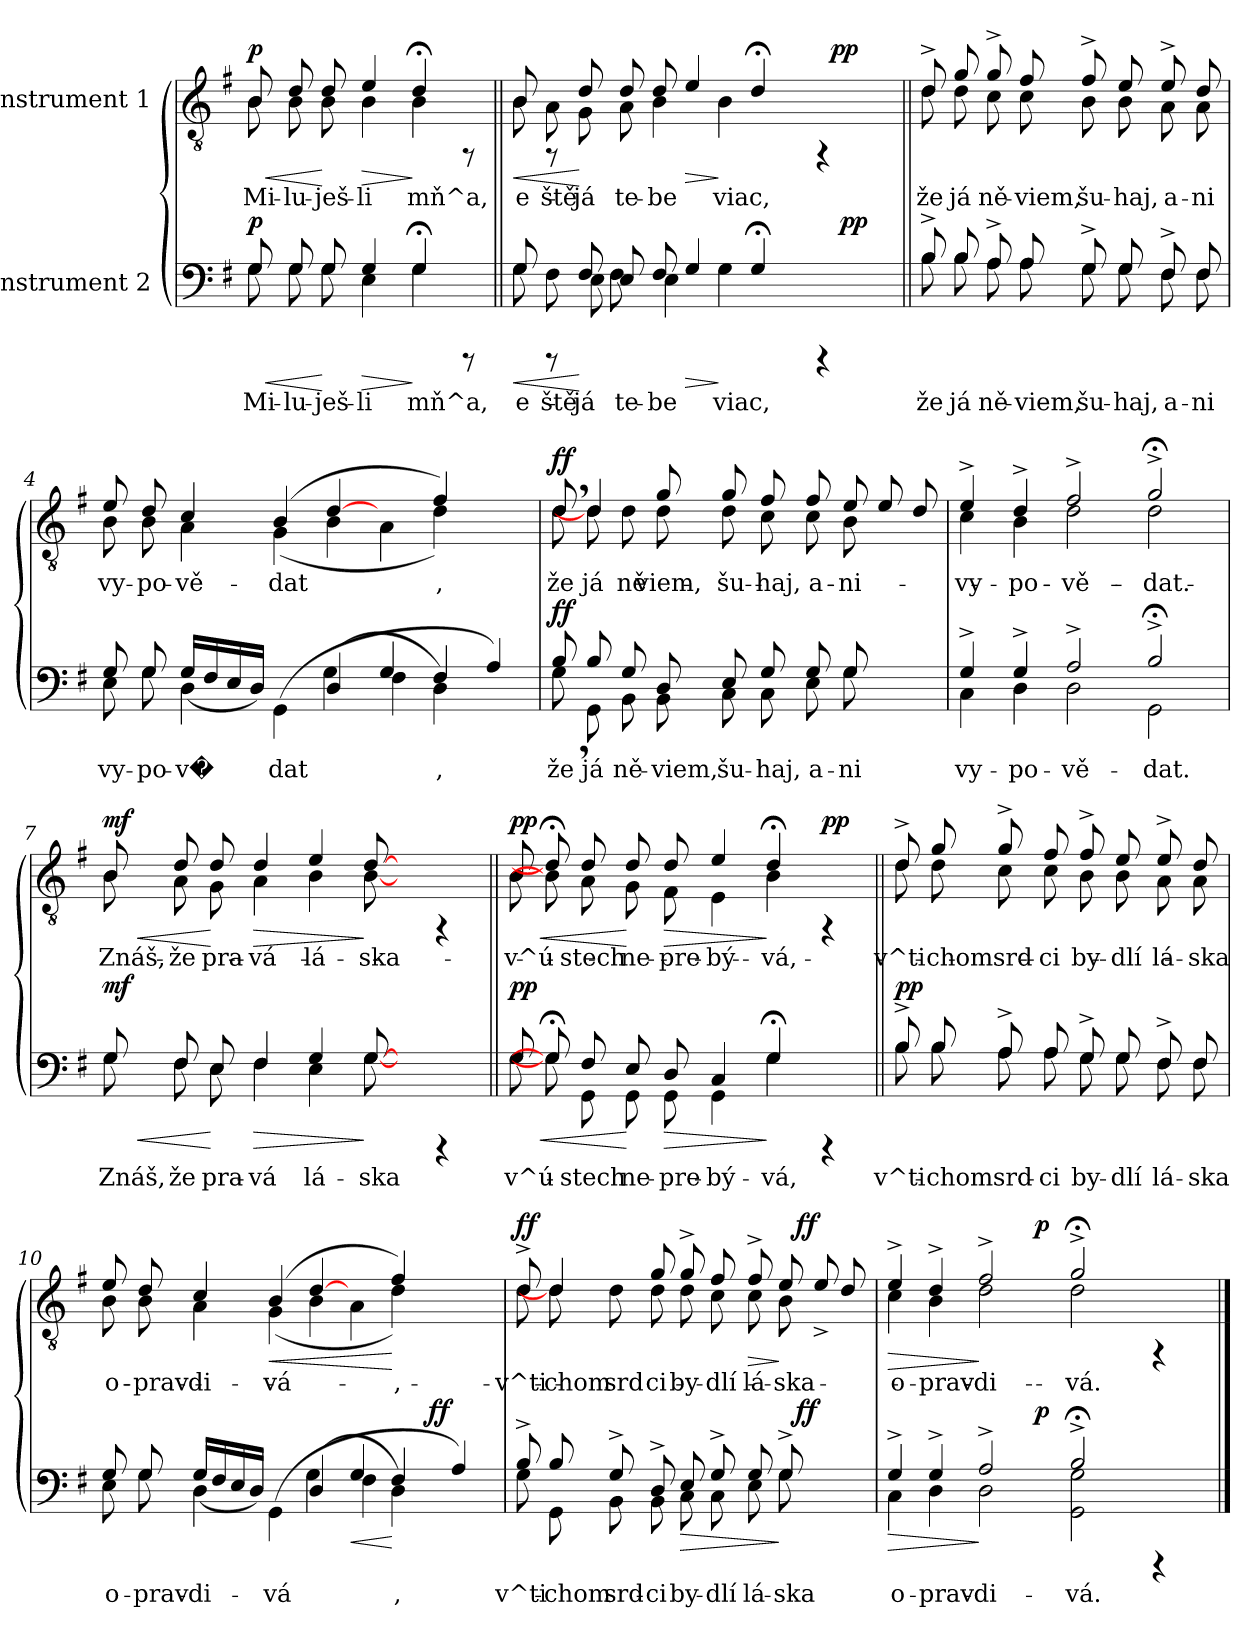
**kern	**text	**dynam	**kern	**text	**dynam
*part2	*part2	*part2	*part1	*part1	*part1
*staff2	*staff2	*staff2	*staff1	*staff1	*staff1
*I"Instrument 2	*	*	*I"Instrument 1	*	*
!!LO:PB:g=z
*stria5	*	*	*stria5	*	*
*clefF4	*	*	*clefGv2	*	*
*k[f#]	*	*	*k[f#]	*	*
*G:	*	*	*G:	*	*
=1	=1	=1	=1	=1	=1
!	!LO:LY:b	!LO:HP:b	!	!LO:LY:b	!LO:HP:b
*^	*	*	*^	*	*
!	!	!	!LO:DY:n=1:a	!	!	!	!LO:DY:n=1:a
8G/	8G\	Mi-	< p	8B/	8B\	Mi-	< p
!	!	!LO:LY:b	!	!	!	!LO:LY:b	!
8G/	8G\	-lu-	.	8d/	8B\	-lu-	.
!	!	!LO:LY:b	!	!	!	!LO:LY:b	!
8G/	8G\	-ješ-	[	8d/	8B\	-ješ-	[
!	!	!LO:LY:b	!LO:HP:b	!	!	!LO:LY:b	!LO:HP:b
4G/	4E\	-li	>	4e/	4B\	-li	>
!	!	!LO:LY:b	!	!	!	!LO:LY:b	!
4G;</	4G\	mň^a,	]	4d;</	4B\	mň^a,	]
8rCCC	8ryy	.	.	8rFF	8ryy	.	.
=2||	=2||	=2||	=2||	=2||	=2||	=2||	=2||
!	!	!LO:LY:b	!LO:HP:b	!	!	!LO:LY:b	!LO:HP:b
*	*^	*	*	*	*^	*	*
8G/	8G\	1ryy	e-	<	8B/	8B\	1ryy	e-	<
!	!	!	!LO:LY:b	!	!	!	!	!LO:LY:b	!
8rCCC	8F#\	.	-ště	.	8rFF	8A\	.	-ště	.
!	!	!	!LO:LY:b	!	!	!	!	!LO:LY:b	!
8F#/	8E\	.	já	[	8d/	8G\	.	já	[
!	!	!	!LO:LY:b	!	!	!	!	!LO:LY:b	!
8E/	8F#\	.	te-	.	8d/	8A\	.	te-	.
!	!	!	!LO:LY:b	!	!	!	!	!LO:LY:b	!
8F#/	4E\	.	-be	.	8d/	4B\	.	-be	.
!	!	!	!	!LO:HP:b	!	!	!	!	!LO:HP:b
4G/	.	.	.	>	4e/	.	.	.	>
!	!	!	!LO:LY:b	!	!	!	!	!LO:LY:b	!
.	4G\	.	viac,	]	.	4B\	.	viac,	]
4G;</	.	.	.	.	4d;</	.	.	.	.
.	4.ryy	8ryy	.	.	.	4.ryy	8ryy	.	.
4rCCC	.	32.ryy	.	.	4rFF	.	32ryy	.	.
!	!	!	!	!	!	!	!	!	!LO:DY:a
.	.	.	.	.	.	.	8..ryy	.	pp
!	!	!	!	!LO:DY:a	!	!	!	!	!
.	.	8ryy	.	pp	.	.	.	.	.
.	.	16ryy	.	.	.	.	.	.	.
.	.	64ryy	.	.	.	.	.	.	.
=3||	=3||	=3||	=3||	=3||	=3||	=3||	=3||	=3||	=3||
!	!	!	!LO:LY:b	!	!	!	!	!LO:LY:b	!
*	*v	*v	*	*	*	*	*	*	*
*	*	*	*	*	*v	*v	*	*
8B^>/	8B\	že	.	8d^>/	8d\	že	.
!	!	!LO:LY:b	!	!	!	!LO:LY:b	!
8B/	8B\	já	.	8g/	8d\	já	.
!	!	!LO:LY:b	!	!	!	!LO:LY:b	!
8A^>/	8A\	ně-	.	8g^>/	8c\	ně-	.
!	!	!LO:LY:b	!	!	!	!LO:LY:b	!
8A/	8A\	-viem,	.	8f#/	8c\	-viem,	.
!	!	!LO:LY:b	!	!	!	!LO:LY:b	!
8G^>/	8G\	šu-	.	8f#^>/	8B\	šu-	.
!	!	!LO:LY:b	!	!	!	!LO:LY:b	!
8G/	8G\	-haj,	.	8e/	8B\	-haj,	.
!	!	!LO:LY:b	!	!	!	!LO:LY:b	!
8F#^>/	8F#\	a-	.	8e^>/	8A\	a-	.
!	!	!LO:LY:b	!	!	!	!LO:LY:b	!
8F#/	8F#\	-ni	.	8d/	8A\	-ni	.
!!LO:LB:g=z	!!
=4	=4	=4	=4	=4	=4	=4	=4
!	!	!LO:LY:b	!	!	!	!LO:LY:b	!
8G/	8E\	vy-	.	8e/	8B\	vy-	.
!	!	!LO:LY:b	!	!	!	!LO:LY:b	!
8G/	8G\	-po-	.	8d/	8B\	-po-	.
!	!	!LO:LY:b	!	!	!	!LO:LY:b	!
4D\	(>16G/L	v�	.	4c/	4A\	-vě-	.
!	!	!LO:LY:b	!	!	!	!	!
.	16F#/	-	.	.	.	.	.
!	!	!LO:LY:b	!	!	!	!	!
.	16E/	--	.	.	.	.	.
!	!	!LO:LY:b	!	!	!	!	!
.	16D/J)	--	.	.	.	.	.
!	!	!LO:LY:b	!	!	!	!LO:LY:b	!
(<4GG\	4ryy	-dat	.	(>4B/	(<4G\	-dat	.
!	!	!LO:LY:b	!	!	!	!LO:LY:b	!
(>4D/	4G\	-	.	[4d/	4B\	.	.
!	!	!LO:LY:b	!	!	!	!LO:LY:b	!
4G/	4F#\	.	.	4A\	4ryy	.	.
!	!	!LO:LY:b	!	!	!	!LO:LY:b	!
4F#/	4D\)	,	.	4f#/)	4d\)	,	.
4A/)	4ryy	.	.	4ryy	4ryy	.	.
=5	=5	=5	=5	=5	=5	=5	=5
!	!	!LO:LY:b	!LO:DY:a	!	!	!LO:LY:b	!LO:DY:a
8B/	8G,<\	že	ff	8d,>/	8d\	že	ff
!	!	!LO:LY:b	!	!	!	!LO:LY:b	!
8B/	8GG\	já	.	4d/]	8d\	já	.
!	!	!LO:LY:b	!	!	!	!LO:LY:b	!
8G/	8BB\	ně-	.	.	8d\	ně-	.
!	!	!LO:LY:b	!	!	!	!LO:LY:b	!
8D/	8BB\	-viem,	.	8g/	8d\	-viem,	.
!	!	!LO:LY:b	!	!	!	!LO:LY:b	!
8E/	8C\	šu-	.	8g/	8d\	šu-	.
!	!	!LO:LY:b	!	!	!	!LO:LY:b	!
8G/	8C\	-haj,	.	8f#/	8c\	-haj,	.
!	!	!LO:LY:b	!	!	!	!LO:LY:b	!
8G/	8E\	a-	.	8f#/	8c\	a-	.
!	!	!LO:LY:b	!	!	!	!LO:LY:b	!
8G/	8G\	-ni	.	8e/	8B\	-ni	.
4ryy	4ryy	.	.	8e/	4ryy	.	.
.	.	.	.	8d/	.	.	.
=6	=6	=6	=6	=6	=6	=6	=6
!	!	!LO:LY:b	!	!	!	!LO:LY:b	!
4G^>/	4C\	vy-	.	4e^>/	4c\	vy-	.
!	!	!LO:LY:b	!	!	!	!LO:LY:b	!
4G^>/	4D\	-po-	.	4d^>/	4B\	-po-	.
!	!	!LO:LY:b	!	!	!	!LO:LY:b	!
2A^>/	2D\	-vě-	.	2f#^>/	2d\	-vě-	.
!	!	!LO:LY:b	!	!	!	!LO:LY:b	!
2B;<;^>/	2GG\	-dat.	.	2g;<^>/	2d\	-dat.	.
!!LO:LB:g=z	!!
=7	=7	=7	=7	=7	=7	=7	=7
!	!	!LO:LY:b	!LO:HP:b	!	!	!LO:LY:b	!LO:HP:b
!	!	!	!LO:DY:n=1:a	!	!	!	!LO:DY:n=1:a
8G/	8G\	Znáš,	< mf	8B/	8B\	Znáš,	< mf
!	!	!LO:LY:b	!	!	!	!LO:LY:b	!
8F#/	8F#\	že	.	8d/	8A\	že	.
!	!	!LO:LY:b	!	!	!	!LO:LY:b	!
8E/	8E\	pra-	[	8d/	8G\	pra-	[
!	!	!LO:LY:b	!LO:HP:b	!	!	!LO:LY:b	!LO:HP:b
4F#/	4F#\	-vá	>	4d/	4A\	-vá	>
!	!	!LO:LY:b	!	!	!	!LO:LY:b	!
4G/	4E\	lá-	.	4e/	4B\	lá-	.
!	!	!LO:LY:b	!	!	!	!LO:LY:b	!
[8G/	[8G\	-ska	]	[8d/	[8B\	-ska	]
8ryy	4.ryy	.	.	8ryy	4.ryy	.	.
4rCCC	.	.	.	4rFF	.	.	.
=8||	=8||	=8||	=8||	=8||	=8||	=8||	=8||
!	!	!LO:LY:b	!LO:HP:b	!	!	!LO:LY:b	!LO:HP:b
!	!	!	!LO:DY:n=1:a	!	!	!	!LO:DY:n=1:a
8G/	8G\	v^ú-	< pp	8B/	8B\	v^ú-	< pp
8G;</]	8G\]	.	.	8d;</]	8B\]	.	.
!	!	!LO:LY:b	!	!	!	!LO:LY:b	!
8F#/	8GG\	-stech	.	8d/	8A\	-stech	.
!	!	!LO:LY:b	!	!	!	!LO:LY:b	!
8E/	8GG\	ne-	[	8d/	8G\	ne-	[
!	!	!LO:LY:b	!LO:HP:b	!	!	!LO:LY:b	!LO:HP:b
8D/	8GG\	-pre-	>	8d/	8F#\	-pre-	>
!	!	!LO:LY:b	!	!	!	!LO:LY:b	!
4C/	4GG\	-bý-	.	4e/	4E\	-bý-	.
!	!	!LO:LY:b	!	!	!	!LO:LY:b	!
4G;</	4G\	-vá,	]	4d;</	4B\	-vá,	]
!	!	!	!	!	!	!	!LO:DY:n=2:a
4rCCC	4ryy	.	.	4rFF	4ryy	.	pp
=9||	=9||	=9||	=9||	=9||	=9||	=9||	=9||
!	!	!LO:LY:b	!LO:DY:a	!	!	!LO:LY:b	!
8B^>/	8B\	v^ti-	pp	8d^>/	8d\	v^ti-	.
!	!	!LO:LY:b	!	!	!	!LO:LY:b	!
8B/	8B\	-chom	.	8g/	8d\	-chom	.
!	!	!LO:LY:b	!	!	!	!LO:LY:b	!
8A^>/	8A\	srd-	.	8g^>/	8c\	srd-	.
!	!	!LO:LY:b	!	!	!	!LO:LY:b	!
8A/	8A\	-ci	.	8f#/	8c\	-ci	.
!	!	!LO:LY:b	!	!	!	!LO:LY:b	!
8G^>/	8G\	by-	.	8f#^>/	8B\	by-	.
!	!	!LO:LY:b	!	!	!	!LO:LY:b	!
8G/	8G\	-dlí	.	8e/	8B\	-dlí	.
!	!	!LO:LY:b	!	!	!	!LO:LY:b	!
8F#^>/	8F#\	lá-	.	8e^>/	8A\	lá-	.
!	!	!LO:LY:b	!	!	!	!LO:LY:b	!
8F#/	8F#\	-ska	.	8d/	8A\	-ska	.
!!LO:LB:g=z	!!
=10	=10	=10	=10	=10	=10	=10	=10
!	!	!LO:LY:b	!	!	!	!LO:LY:b	!
*	*^	*	*	*	*	*	*
8G/	8E\	1ryy	o-	.	8e/	8B\	o-	.
!	!	!	!LO:LY:b	!	!	!	!LO:LY:b	!
8G/	8G\	.	-prav-	.	8d/	8B\	-prav-	.
!	!	!	!LO:LY:b	!	!	!	!LO:LY:b	!
4D\	(>16G/L	.	di-	.	4c/	4A\	-di-	.
!	!	!	!LO:LY:b	!	!	!	!	!
.	16F#/	.	--	.	.	.	.	.
!	!	!	!LO:LY:b	!	!	!	!	!
.	16E/	.	--	.	.	.	.	.
!	!	!	!LO:LY:b	!	!	!	!	!
.	16D/J)	.	--	.	.	.	.	.
!	!	!	!LO:LY:b	!	!	!	!LO:LY:b	!LO:HP:b
(<4GG\	4ryy	.	-vá	.	(>4B/	(<4G\	-vá	<
!	!	!	!LO:LY:b	!	!	!	!LO:LY:b	!
(>4D/	4G\	.	-	.	[4d/	4B\	.	.
!	!	!	!LO:LY:b	!LO:HP:b	!	!	!LO:LY:b	!
4G/	4F#\	4ryy	.	<	4A\	4ryy	.	.
!	!	!	!LO:LY:b	!	!	!	!LO:LY:b	!
4F#/	4D\)	8ryy	,	[	4f#/)	4d\)	,	[
.	.	32ryy	.	.	.	.	.	.
!	!	!	!	!LO:DY:a	!	!	!	!
.	.	4ryy	.	ff	.	.	.	.
4A/)	4ryy	.	.	.	4ryy	4ryy	.	.
.	.	16.ryy	.	.	.	.	.	.
=11	=11	=11	=11	=11	=11	=11	=11	=11
!	!	!	!LO:LY:b	!	!	!	!LO:LY:b	!LO:DY:a
*	*	*	*	*	*	*^	*	*
8B^>/	8G\	2...ryy	v^ti-	.	8d^>/	8d\	2...ryy	v^ti-	ff
!	!	!	!LO:LY:b	!	!	!	!	!LO:LY:b	!
8B/	8GG\	.	-chom	.	4d/]	8d\	.	-chom	.
!	!	!	!LO:LY:b	!	!	!	!	!LO:LY:b	!
8G^>/	8BB\	.	srd-	.	.	8d\	.	srd-	.
!	!	!	!LO:LY:b	!	!	!	!	!LO:LY:b	!
8D^>/	8BB\	.	-ci	.	8g/	8d\	.	-ci	.
!	!	!	!LO:LY:b	!LO:HP:b	!	!	!	!LO:LY:b	!
8E/	8C\	.	by-	>	8g^>/	8d\	.	by-	.
!	!	!	!LO:LY:b	!	!	!	!	!LO:LY:b	!
8G^>/	8C\	.	-dlí	.	8f#/	8c\	.	-dlí	.
!	!	!	!LO:LY:b	!	!	!	!	!LO:LY:b	!LO:HP:b
8G/	8E\	.	lá-	.	8f#^>/	8c\	.	lá-	>
!	!	!	!LO:LY:b	!	!	!	!	!LO:LY:b	!
8G^>/	8G\	.	-ska	]	8e/	8B\	.	-ska	]
!	!	!	!	!LO:DY:a	!	!	!	!	!LO:DY:a
.	.	4ryy	.	ff	.	.	4ryy	.	ff
4ryy	4ryy	.	.	.	8e^>/	4ryy	.	.	.
.	.	.	.	.	8d/	.	.	.	.
.	.	16ryy	.	.	.	.	16ryy	.	.
=12	=12	=12	=12	=12	=12	=12	=12	=12	=12
!	!	!	!LO:LY:b	!LO:HP:b	!	!	!	!LO:LY:b	!LO:HP:b
4G^>/	4C\	2ryy	o-	>	4e^>/	4c\	2ryy	o-	>
!	!	!	!LO:LY:b	!	!	!	!	!LO:LY:b	!
4G^>/	4D\	.	-prav-	.	4d^>/	4B\	.	-prav-	.
!	!	!	!LO:LY:b	!	!	!	!	!LO:LY:b	!
2A^>/	2D\	4ryy	-di-	]	2f#^>/	2d\	4ryy	-di-	]
.	.	32.ryy	.	.	.	.	32.ryy	.	.
!	!	!	!	!LO:DY:a	!	!	!	!	!LO:DY:a
.	.	2ryy	.	p	.	.	2ryy	.	p
!	!	!	!LO:LY:b	!	!	!	!	!LO:LY:b	!
2B;<;^>/	2G\ 2GG\	.	-vá.	.	2g;<^>/	2d\	.	-vá.	.
.	.	4ryy	.	.	.	.	4ryy	.	.
4rCCC	4ryy	.	.	.	4rFF	4ryy	.	.	.
.	.	8ryy	.	.	.	.	8ryy	.	.
.	.	16ryy	.	.	.	.	16ryy	.	.
.	.	64ryy	.	.	.	.	64ryy	.	.
*v	*v	*v	*	*	*	*	*	*	*
*	*	*	*v	*v	*v	*	*
==	==	==	==	==	==
*-	*-	*-	*-	*-	*-
